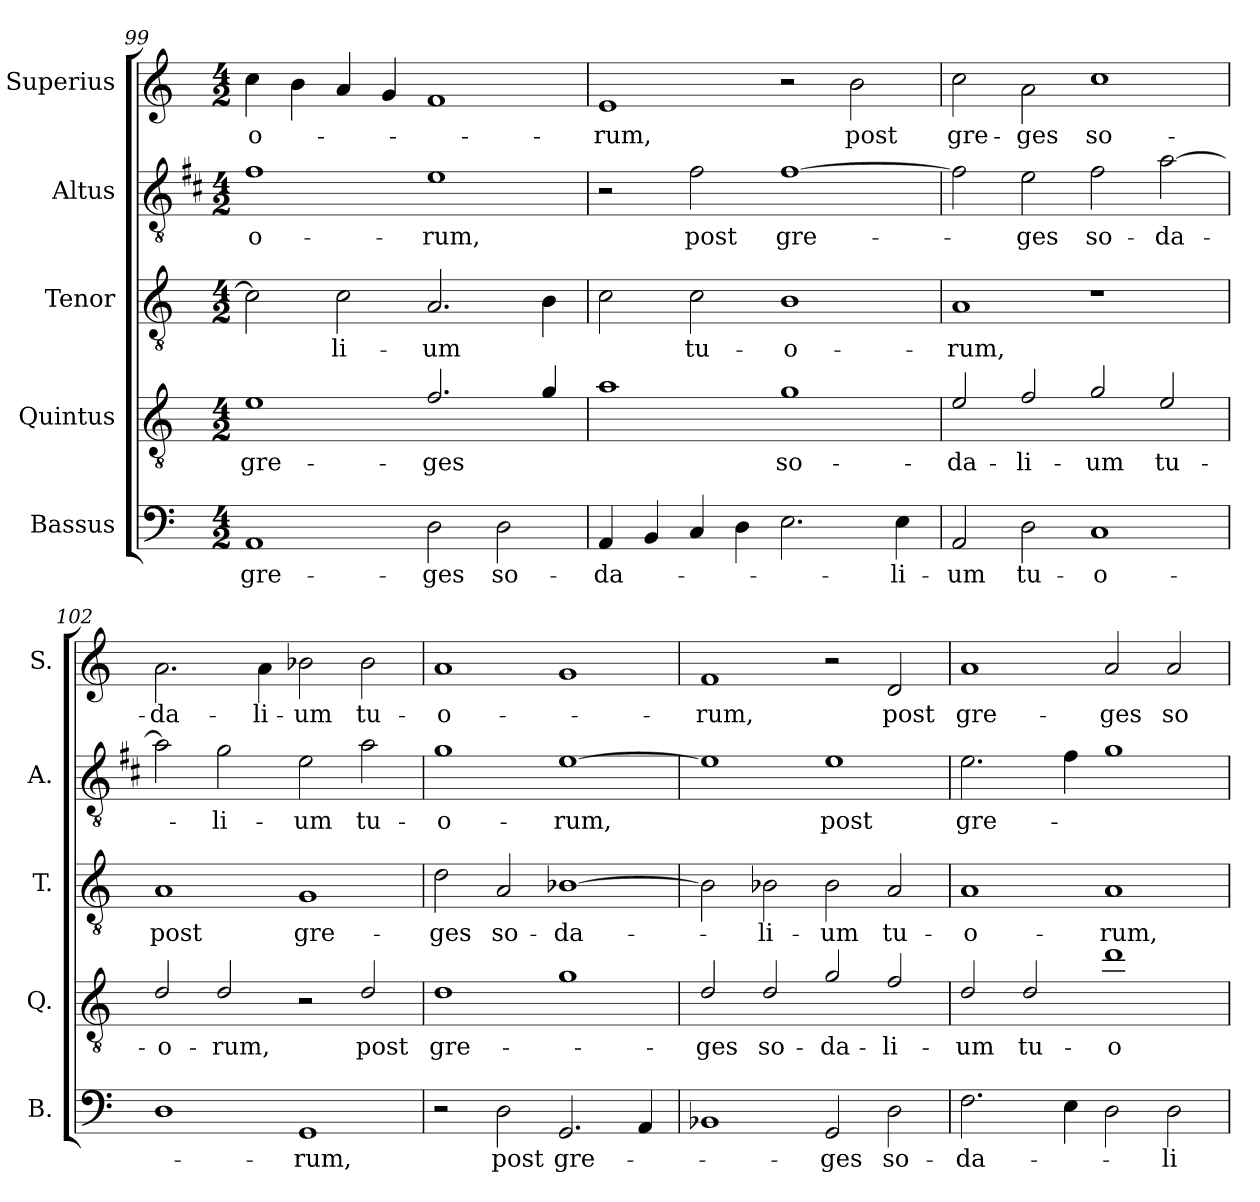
**kern	**text	**kern	**text	**kern	**text	**kern	**text	**kern	**text
*part5	*part5	*part4	*part4	*part3	*part3	*part2	*part2	*part1	*part1
*staff5	*staff5	*staff4	*staff4	*staff3	*staff3	*staff2	*staff2	*staff1	*staff1
*I"Bassus	*	*I"Quintus	*	*I"Tenor	*	*I"Altus	*	*I"Superius	*
*I'B.	*	*I'Q.	*	*I'T.	*	*I'A.	*	*I'S.	*
*clefF4	*	*clefGv2	*	*clefGv2	*	*clefGv2	*	*clefG2	*
*	*	*ITrd8c14	*	*	*	*ITrd1c2	*	*	*
*k[]	*	*k[]	*	*k[]	*	*k[]	*	*k[]	*
*M4/2	*	*M4/2	*	*M4/2	*	*M4/2	*	*M4/2	*
=99	=99	=99	=99	=99	=99	=99	=99	=99	=99
!	!LO:LY:b	!	!LO:LY:b	!	!	!	!LO:LY:b	!	!LO:LY:b
1AA	gre-	1E	gre-	2c\]	.	1e	-o-	4cc\	-o-
.	.	.	.	.	.	.	.	4b\	.
!	!	!	!	!	!LO:LY:b	!	!	!	!
.	.	.	.	2c\	-li-	.	.	4a/	.
.	.	.	.	.	.	.	.	4g/	.
!	!LO:LY:b	!	!LO:LY:b	!	!LO:LY:b	!	!LO:LY:b	!	!
2D\	-ges	2.F/	-ges	2.A/	-um	1d	-rum,	1f	.
!	!LO:LY:b	!	!	!	!	!	!	!	!
2D\	so-	.	.	.	.	.	.	.	.
.	.	4G/	.	4B\	.	.	.	.	.
=100	=100	=100	=100	=100	=100	=100	=100	=100	=100
!	!LO:LY:b	!	!	!	!	!	!	!	!LO:LY:b
4AA/	-da-	1A	.	2c\	.	2r	.	1e	-rum,
4BB/	.	.	.	.	.	.	.	.	.
!	!	!	!	!	!LO:LY:b	!	!LO:LY:b	!	!
4C/	.	.	.	2c\	tu-	2e\	post	.	.
4D\	.	.	.	.	.	.	.	.	.
!	!	!	!LO:LY:b	!	!LO:LY:b	!	!LO:LY:b	!	!
2.E\	.	1G	so-	1B	-o-	[1e	gre-	2r	.
!	!	!	!	!	!	!	!	!	!LO:LY:b
.	.	.	.	.	.	.	.	2b\	post
!	!LO:LY:b	!	!	!	!	!	!	!	!
4E\	-li-	.	.	.	.	.	.	.	.
!!LO:PB:g=z
=101	=101	=101	=101	=101	=101	=101	=101	=101	=101
!	!LO:LY:b	!	!LO:LY:b	!	!LO:LY:b	!	!	!	!LO:LY:b
2AA/	-um	2E/	-da-	1A	-rum,	2e\]	.	2cc\	gre-
!	!LO:LY:b	!	!LO:LY:b	!	!	!	!LO:LY:b	!	!LO:LY:b
2D\	tu-	2F/	-li-	.	.	2d\	-ges	2a\	-ges
!	!LO:LY:b	!	!LO:LY:b	!	!	!	!LO:LY:b	!	!LO:LY:b
1C	-o-	2G/	-um	1r	.	2e\	so-	1cc	so-
!	!	!	!LO:LY:b	!	!	!	!LO:LY:b	!	!
.	.	2E/	tu-	.	.	[2g\	-da-	.	.
=102	=102	=102	=102	=102	=102	=102	=102	=102	=102
!	!	!	!LO:LY:b	!	!LO:LY:b	!	!	!	!LO:LY:b
1D	.	2D/	-o-	1A	post	2g\]	.	2.a\	-da-
!	!	!	!LO:LY:b	!	!	!	!LO:LY:b	!	!
.	.	2D/	-rum,	.	.	2f\	-li-	.	.
!	!	!	!	!	!	!	!	!	!LO:LY:b
.	.	.	.	.	.	.	.	4a\	-li-
!	!LO:LY:b	!	!	!	!LO:LY:b	!	!LO:LY:b	!	!LO:LY:b
1GG	-rum,	2r	.	1G	gre-	2d\	-um	2b-X\	-um
!	!	!	!LO:LY:b	!	!	!	!LO:LY:b	!	!LO:LY:b
.	.	2D/	post	.	.	2g\	tu-	2b-\	tu-
=103	=103	=103	=103	=103	=103	=103	=103	=103	=103
!	!	!	!LO:LY:b	!	!LO:LY:b	!	!LO:LY:b	!	!LO:LY:b
2r	.	1D	gre-	2d\	-ges	1f	-o-	1a	-o-
!	!LO:LY:b	!	!	!	!LO:LY:b	!	!	!	!
2D\	post	.	.	2A/	so-	.	.	.	.
!	!LO:LY:b	!	!	!	!LO:LY:b	!	!LO:LY:b	!	!
2.GG/	gre-	1G	.	[1B-X	-da-	[1d	-rum,	1g	.
4AA/	.	.	.	.	.	.	.	.	.
=104	=104	=104	=104	=104	=104	=104	=104	=104	=104
!	!	!	!LO:LY:b	!	!	!	!	!	!LO:LY:b
1BB-X	.	2D/	-ges	2B-\]	.	1d]	.	1f	-rum,
!	!	!	!LO:LY:b	!	!LO:LY:b	!	!	!	!
.	.	2D/	so-	2B-X\	-li-	.	.	.	.
!	!LO:LY:b	!	!LO:LY:b	!	!LO:LY:b	!	!LO:LY:b	!	!
2GG/	-ges	2G/	-da-	2B-\	-um	1d	post	2r	.
!	!LO:LY:b	!	!LO:LY:b	!	!LO:LY:b	!	!	!	!LO:LY:b
2D\	so-	2F/	-li-	2A/	tu-	.	.	2d/	post
!!LO:LB:g=z
=105	=105	=105	=105	=105	=105	=105	=105	=105	=105
!	!LO:LY:b	!	!LO:LY:b	!	!LO:LY:b	!	!LO:LY:b	!	!LO:LY:b
2.F\	-da-	2D/	-um	1A	-o-	2.d\	gre-	1a	gre-
!	!	!	!LO:LY:b	!	!	!	!	!	!
.	.	2D/	tu-	.	.	.	.	.	.
4E\	.	.	.	.	.	4e\	.	.	.
!	!	!	!LO:LY:b	!	!LO:LY:b	!	!	!	!LO:LY:b
2D\	.	1d	-o-	1A	-rum,	1f	.	2a/	-ges
!	!LO:LY:b	!	!	!	!	!	!	!	!LO:LY:b
2D\	-li-	.	.	.	.	.	.	2a/	so-
=	=	=	=	=	=	=	=	=	=
*-	*-	*-	*-	*-	*-	*-	*-	*-	*-
